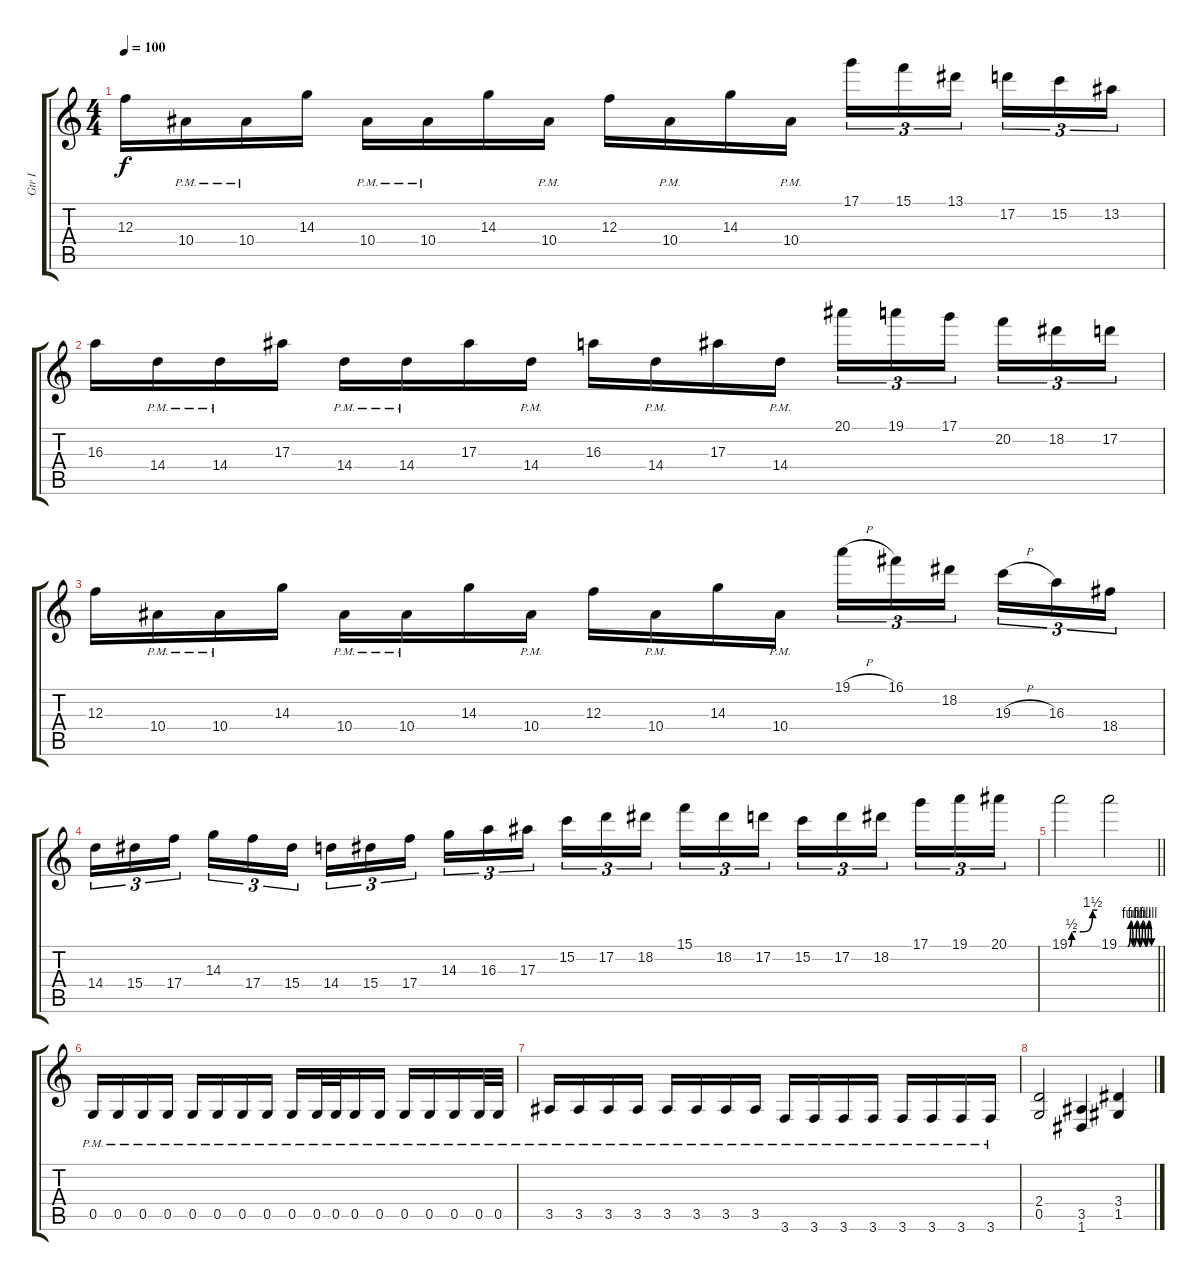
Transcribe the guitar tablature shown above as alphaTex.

\track ("Gtr I" "Gtr I") {instrument overdrivenguitar}
\staff {score tabs}
\tuning (D4 A3 F3 C3 G2 D2) {hide}
\ts (4 4)
\tempo 100
\clef g2
\ks c
12.3.16{dy f} 10.4{pm}.16 10.4{pm}.16 14.3.16 10.4{pm}.16 10.4{pm}.16 14.3.16 10.4{pm}.16 12.3.16 10.4{pm}.16 14.3.16 10.4{pm}.16 17.1.16{tu (3 2)} 15.1.16{tu (3 2)} 13.1.16{tu (3 2) beam splitsecondary} 17.2.16{tu (3 2)} 15.2.16{tu (3 2)} 13.2.16{tu (3 2)} |
16.3.16 14.4{pm}.16 14.4{pm}.16 17.3.16 14.4{pm}.16 14.4{pm}.16 17.3.16 14.4{pm}.16 16.3.16 14.4{pm}.16 17.3.16 14.4{pm}.16 20.1.16{tu (3 2)} 19.1.16{tu (3 2)} 17.1.16{tu (3 2) beam splitsecondary} 20.2.16{tu (3 2)} 18.2.16{tu (3 2)} 17.2.16{tu (3 2)} |
12.3.16 10.4{pm}.16 10.4{pm}.16 14.3.16 10.4{pm}.16 10.4{pm}.16 14.3.16 10.4{pm}.16 12.3.16 10.4{pm}.16 14.3.16 10.4{pm}.16 19.1{h}.16{tu (3 2)} 16.1.16{tu (3 2)} 18.2.16{tu (3 2) beam splitsecondary} 19.3{h}.16{tu (3 2)} 16.3.16{tu (3 2)} 18.4.16{tu (3 2)} |
14.4.16{tu (3 2)} 15.4.16{tu (3 2)} 17.4.16{tu (3 2) beam splitsecondary} 14.3.16{tu (3 2)} 17.4.16{tu (3 2)} 15.4.16{tu (3 2)} 14.4.16{tu (3 2)} 15.4.16{tu (3 2)} 17.4.16{tu (3 2) beam splitsecondary} 14.3.16{tu (3 2)} 16.3.16{tu (3 2)} 17.3.16{tu (3 2)} 15.2.16{tu (3 2)} 17.2.16{tu (3 2)} 18.2.16{tu (3 2) beam splitsecondary} 15.1.16{tu (3 2)} 18.2.16{tu (3 2)} 17.2.16{tu (3 2)} 15.2.16{tu (3 2)} 17.2.16{tu (3 2)} 18.2.16{tu (3 2) beam splitsecondary} 17.1.16{tu (3 2)} 19.1.16{tu (3 2)} 20.1.16{tu (3 2)} |
\barLineRight lightlight
19.1{be (custom 0 0 5 2 30 2 50 6 60 6)}.2 19.1{be (custom 0 0 15 0 20 4 24 0 30 4 35 0 40 4 45 0 50 4 55 0 60 0)}.2 |
0.5{pm}.16 0.5{pm}.16 0.5{pm}.16 0.5{pm}.16 0.5{pm}.16 0.5{pm}.16 0.5{pm}.16 0.5{pm}.16 0.5{pm}.16 0.5{pm}.32 0.5{pm}.32 0.5{pm}.16 0.5{pm}.16 0.5{pm}.16 0.5{pm}.16 0.5{pm}.16 0.5{pm}.32 0.5{pm}.32 |
3.5{pm}.16 3.5{pm}.16 3.5{pm}.16 3.5{pm}.16 3.5{pm}.16 3.5{pm}.16 3.5{pm}.16 3.5{pm}.16 3.6{pm}.16 3.6{pm}.16 3.6{pm}.16 3.6{pm}.16 3.6{pm}.16 3.6{pm}.16 3.6{pm}.16 3.6{pm}.16 |
(2.4 0.5).2 (3.5 1.6).4 (3.4 1.5).4
